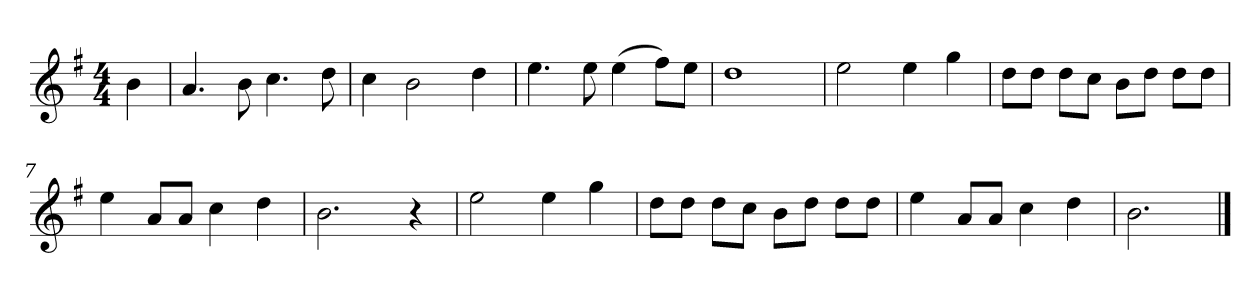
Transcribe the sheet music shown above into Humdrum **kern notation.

**kern
*part1
*staff1
*k[f#]
*M4/4
*MM120
=
4b
=1
4.a
8b
4.cc
8dd
=2
4cc
2b
4dd
=3
4.ee
8ee
(4ee
8ff#L)
8eeJ
=4
1dd
=5
2ee
4ee
4gg
=6
8ddL
8ddJ
8ddL
8ccJ
8bL
8ddJ
8ddL
8ddJ
=7
4ee
8aL
8aJ
4cc
4dd
=8
2.b
4r
=9
2ee
4ee
4gg
=10
8ddL
8ddJ
8ddL
8ccJ
8bL
8ddJ
8ddL
8ddJ
=11
4ee
8aL
8aJ
4cc
4dd
=12
2.b
==
*-
